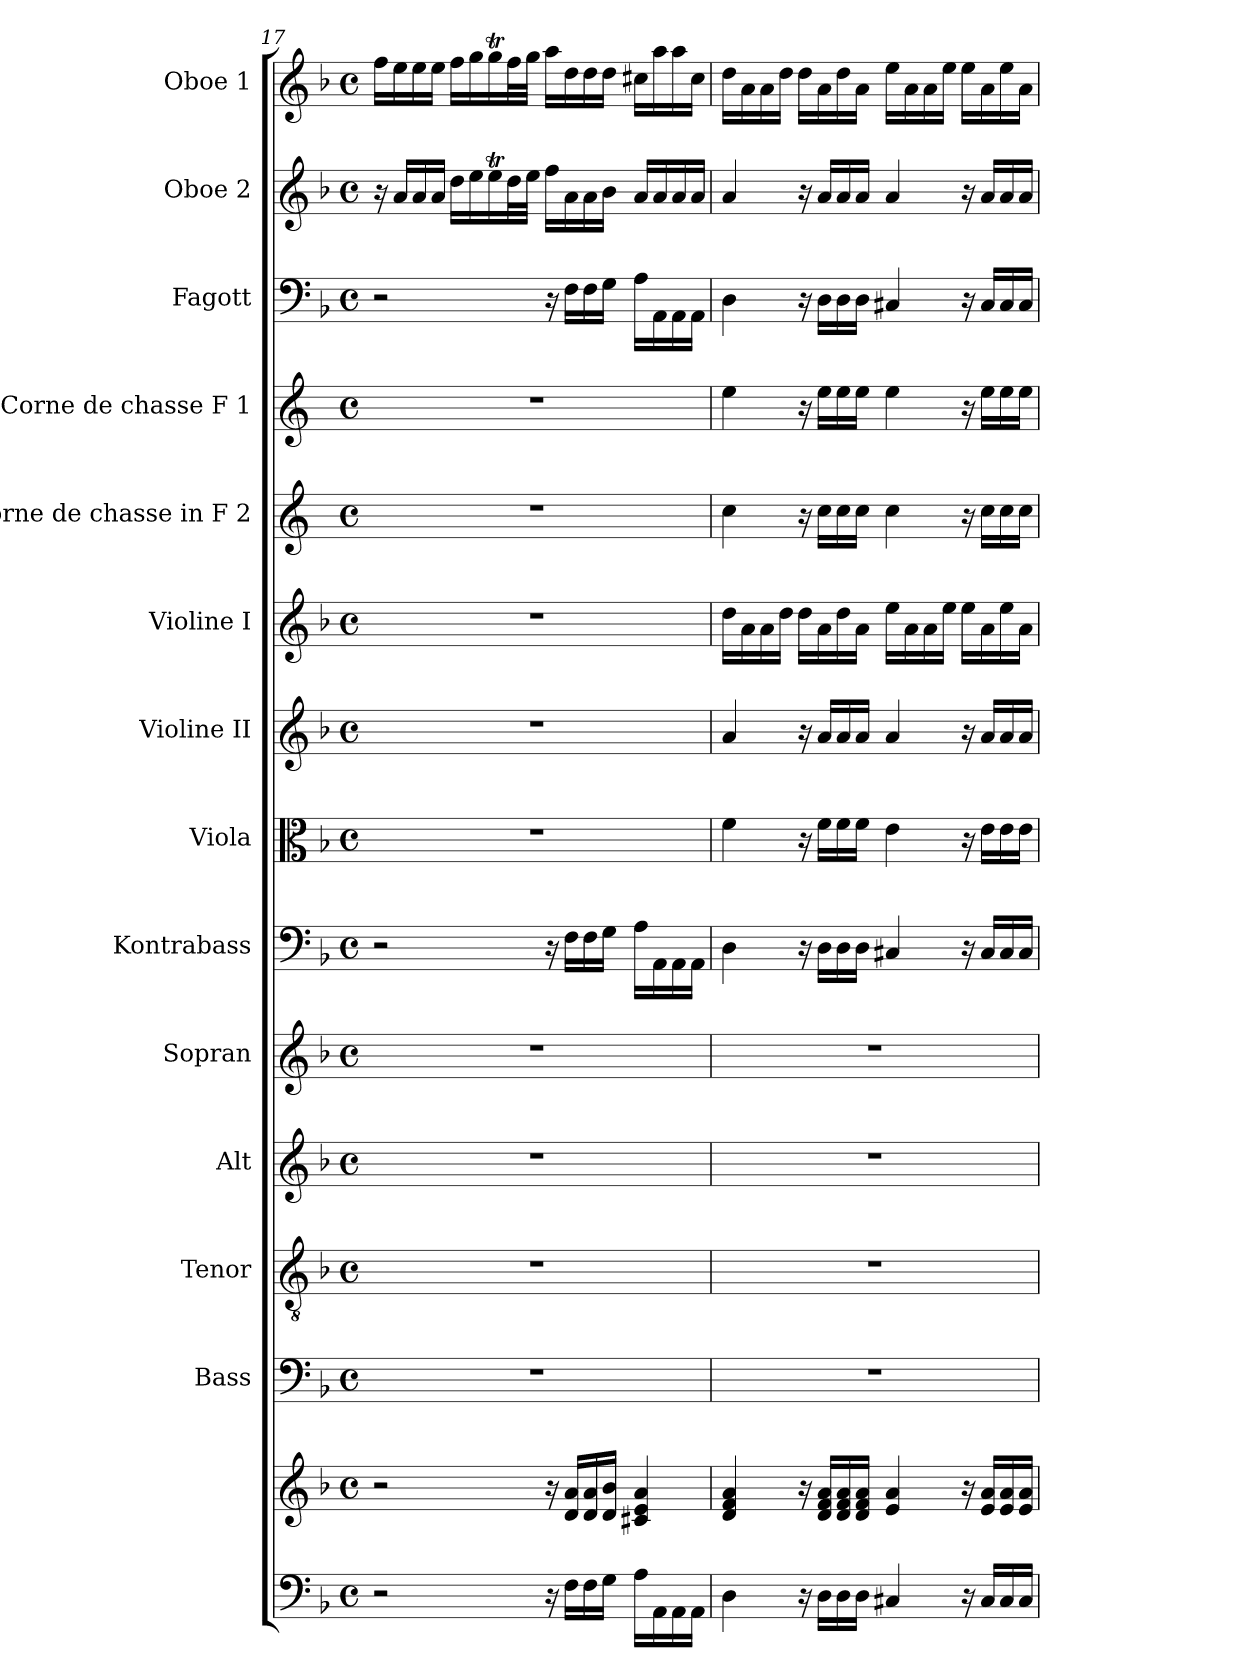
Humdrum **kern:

**kern	**kern	**kern	**kern	**kern	**kern	**kern	**kern	**kern	**kern	**kern	**kern	**kern	**kern	**kern
*part14	*part14	*part13	*part12	*part11	*part10	*part9	*part8	*part7	*part6	*part5	*part4	*part3	*part2	*part1
*staff15	*staff14	*staff13	*staff12	*staff11	*staff10	*staff9	*staff8	*staff7	*staff6	*staff5	*staff4	*staff3	*staff2	*staff1
*	*	*I"Bass	*I"Tenor	*I"Alt	*I"Sopran	*I"Kontrabass	*I"Viola	*I"Violine II	*I"Violine I	*I"Corne de chasse in F 2	*I"Corne de chasse F 1	*I"Fagott	*I"Oboe 2	*I"Oboe 1
*	*	*I'B.	*I'T.	*I'A.	*I'S.	*I'Kb.	*I'Vla.	*I'Vl. II	*I'Vl. I	*	*	*I'Fg.	*I'Ob. 2	*I'Ob. 1
*clefF4	*clefG2	*clefF4	*clefGv2	*clefG2	*clefG2	*clefF4	*clefC3	*clefG2	*clefG2	*clefG2	*clefG2	*clefF4	*clefG2	*clefG2
*	*	*	*	*	*	*ITrd7c12	*	*	*	*ITrd4c7	*ITrd4c7	*	*	*
*k[b-]	*k[b-]	*k[b-]	*k[b-]	*k[b-]	*k[b-]	*k[b-]	*k[b-]	*k[b-]	*k[b-]	*k[b-]	*k[b-]	*k[b-]	*k[b-]	*k[b-]
*F:	*F:	*F:	*F:	*F:	*F:	*F:	*F:	*F:	*F:	*F:	*F:	*F:	*F:	*F:
*M4/4	*M4/4	*M4/4	*M4/4	*M4/4	*M4/4	*M4/4	*M4/4	*M4/4	*M4/4	*M4/4	*M4/4	*M4/4	*M4/4	*M4/4
*met(c)	*met(c)	*met(c)	*met(c)	*met(c)	*met(c)	*met(c)	*met(c)	*met(c)	*met(c)	*met(c)	*met(c)	*met(c)	*met(c)	*met(c)
=17	=17	=17	=17	=17	=17	=17	=17	=17	=17	=17	=17	=17	=17	=17
2r	2r	1r	1r	1r	1r	2r	1r	1r	1r	1r	1r	2r	16r	16ff\LL
.	.	.	.	.	.	.	.	.	.	.	.	.	16a/LL	16ee\
.	.	.	.	.	.	.	.	.	.	.	.	.	16a/	16ee\
.	.	.	.	.	.	.	.	.	.	.	.	.	16a/JJ	16ee\JJ
.	.	.	.	.	.	.	.	.	.	.	.	.	16dd\LL	16ff\LL
.	.	.	.	.	.	.	.	.	.	.	.	.	16ee\	16gg\
.	.	.	.	.	.	.	.	.	.	.	.	.	16eet\	16ggT\
.	.	.	.	.	.	.	.	.	.	.	.	.	32dd\L	32ff\L
.	.	.	.	.	.	.	.	.	.	.	.	.	32ee\JJJ	32gg\JJJ
16r	16r	.	.	.	.	16r	.	.	.	.	.	16r	16ff\LL	16aa\LL
16F\LL	16d/ 16a/LL	.	.	.	.	16FF\LL	.	.	.	.	.	16F\LL	16a\	16dd\
16F\	16d/ 16a/	.	.	.	.	16FF\	.	.	.	.	.	16F\	16a\	16dd\
16G\JJ	16d/ 16b-/JJ	.	.	.	.	16GG\JJ	.	.	.	.	.	16G\JJ	16b-\JJ	16dd\JJ
16A\LL	4c#X/ 4e/ 4a/	.	.	.	.	16AA\LL	.	.	.	.	.	16A\LL	16a/LL	16cc#X\LL
16AA\	.	.	.	.	.	16AAA\	.	.	.	.	.	16AA\	16a/	16aa\
16AA\	.	.	.	.	.	16AAA\	.	.	.	.	.	16AA\	16a/	16aa\
16AA\JJ	.	.	.	.	.	16AAA\JJ	.	.	.	.	.	16AA\JJ	16a/JJ	16cc#\JJ
=18	=18	=18	=18	=18	=18	=18	=18	=18	=18	=18	=18	=18	=18	=18
4D\	4d/ 4f/ 4a/	1r	1r	1r	1r	4DD\	4f\	4a/	16dd\LL	4f\	4a\	4D\	4a/	16dd\LL
.	.	.	.	.	.	.	.	.	16a\	.	.	.	.	16a\
.	.	.	.	.	.	.	.	.	16a\	.	.	.	.	16a\
.	.	.	.	.	.	.	.	.	16dd\JJ	.	.	.	.	16dd\JJ
16r	16r	.	.	.	.	16r	16r	16r	16dd\LL	16r	16r	16r	16r	16dd\LL
16D\LL	16d/ 16f/ 16a/LL	.	.	.	.	16DD\LL	16f\LL	16a/LL	16a\	16f\LL	16a\LL	16D\LL	16a/LL	16a\
16D\	16d/ 16f/ 16a/	.	.	.	.	16DD\	16f\	16a/	16dd\	16f\	16a\	16D\	16a/	16dd\
16D\JJ	16d/ 16f/ 16a/JJ	.	.	.	.	16DD\JJ	16f\JJ	16a/JJ	16a\JJ	16f\JJ	16a\JJ	16D\JJ	16a/JJ	16a\JJ
4C#X/	4e/ 4a/	.	.	.	.	4CC#X/	4e\	4a/	16ee\LL	4f\	4a\	4C#X/	4a/	16ee\LL
.	.	.	.	.	.	.	.	.	16a\	.	.	.	.	16a\
.	.	.	.	.	.	.	.	.	16a\	.	.	.	.	16a\
.	.	.	.	.	.	.	.	.	16ee\JJ	.	.	.	.	16ee\JJ
16r	16r	.	.	.	.	16r	16r	16r	16ee\LL	16r	16r	16r	16r	16ee\LL
16C#/LL	16e/ 16a/LL	.	.	.	.	16CC#/LL	16e\LL	16a/LL	16a\	16f\LL	16a\LL	16C#/LL	16a/LL	16a\
16C#/	16e/ 16a/	.	.	.	.	16CC#/	16e\	16a/	16ee\	16f\	16a\	16C#/	16a/	16ee\
16C#/JJ	16e/ 16a/JJ	.	.	.	.	16CC#/JJ	16e\JJ	16a/JJ	16a\JJ	16f\JJ	16a\JJ	16C#/JJ	16a/JJ	16a\JJ
=	=	=	=	=	=	=	=	=	=	=	=	=	=	=
*-	*-	*-	*-	*-	*-	*-	*-	*-	*-	*-	*-	*-	*-	*-
